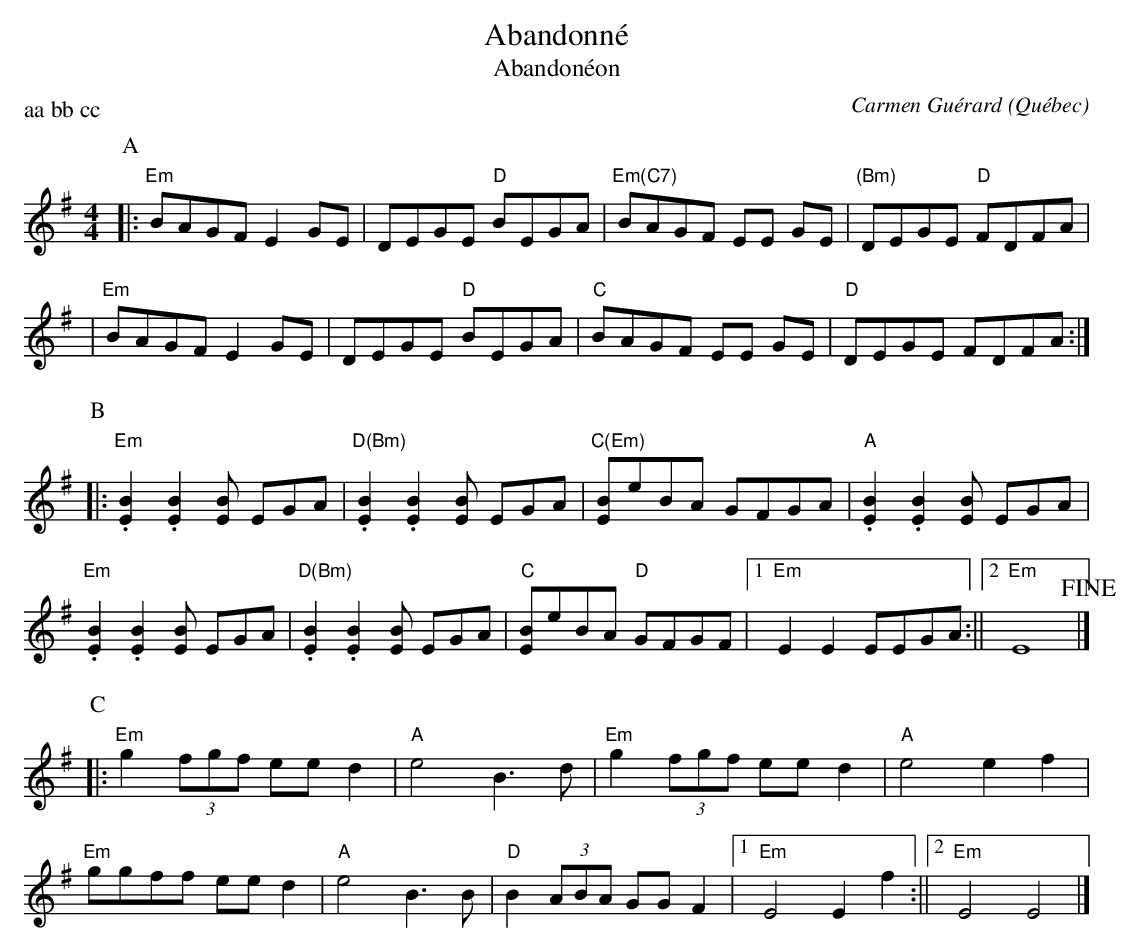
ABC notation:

X:1
T:Abandonné
T:Abandonéon
C:Carmen Guérard
O:Québec
P:aa bb cc
M:4/4
L:1/8
K:Emin
P:A
|: "Em" BAGF E2 GE | DEGE "D" BEGA | "Em(C7)" BAGF EE GE | "(Bm)" DEGE "D"FDFA |
| "Em" BAGF E2 GE | DEGE "D" BEGA | "C" BAGF EE GE | "D" DEGE FDFA :|
P:B
|: "Em" .[EB]2 .[EB]2 [EB] EGA | "D(Bm)" .[EB]2 .[EB]2 [EB] EGA | "C(Em)" [EB]eBA GFGA | "A" .[EB]2 .[EB]2 [EB] EGA|
"Em" .[EB]2 .[EB]2 [EB] EGA | "D(Bm)" .[EB]2 .[EB]2 [EB] EGA | "C" [EB]eBA "D" GFGF |1  "Em" E2 E2 EEGA :||2 "Em" E8 !fine!|]
P:C
|: "Em" g2 (3fgf eed2 | "A" e4B3 d | "Em" g2 (3fgf eed2 | "A" e4 e2f2 |
"Em" ggff eed2 | "A" e4B3 B | "D" B2 (3ABA GGF2 |1 "Em" E4 E2f2 :||2 "Em" E4 E4 |]
